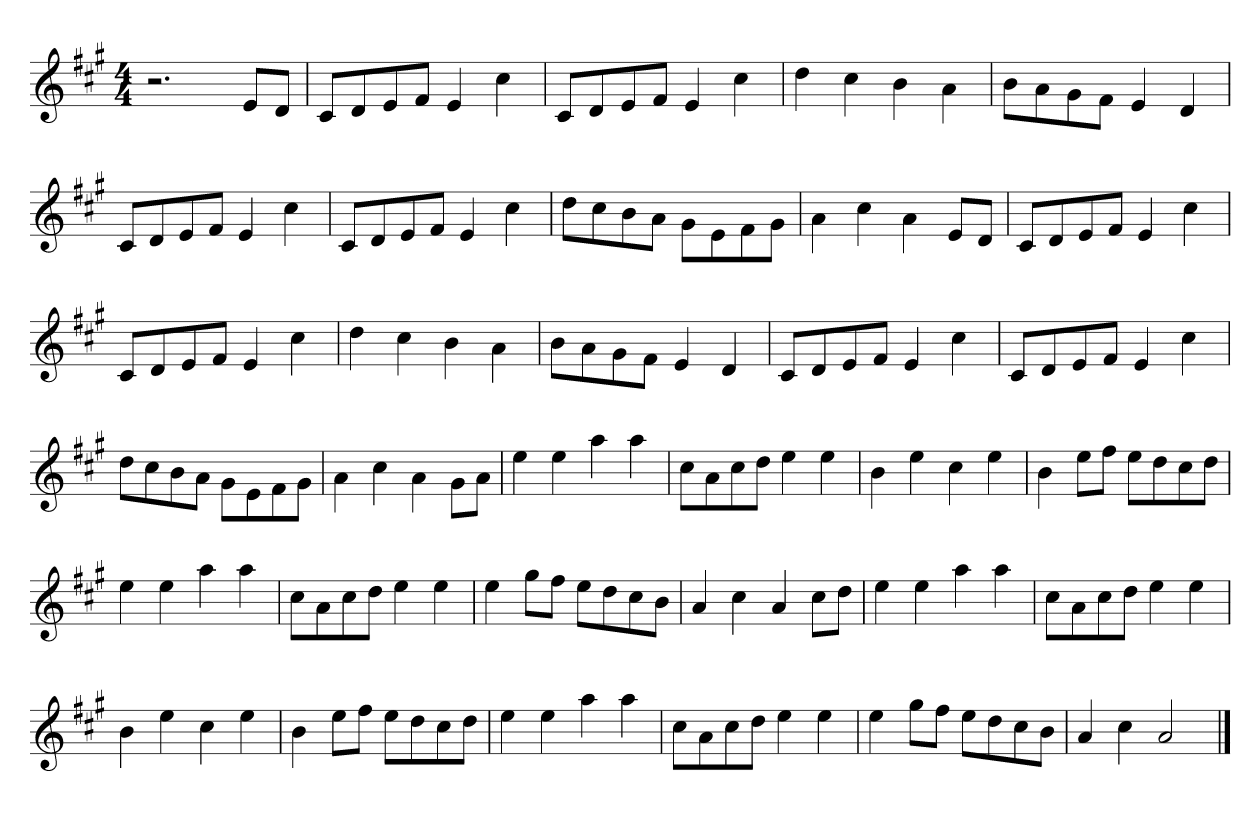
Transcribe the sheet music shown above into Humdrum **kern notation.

**kern
*part1
*staff1
*clefG2
*k[f#c#g#]
*M4/4
=
2.r
8e/L
8d/J
=
8c#/L
8d/
8e/
8f#/J
4e/
4cc#\
=
8c#/L
8d/
8e/
8f#/J
4e/
4cc#\
=
4dd\
4cc#\
4b\
4a\
=
8b\L
8a\
8g#\
8f#\J
4e/
4d/
=
8c#/L
8d/
8e/
8f#/J
4e/
4cc#\
=
8c#/L
8d/
8e/
8f#/J
4e/
4cc#\
=
8dd\L
8cc#\
8b\
8a\J
8g#\L
8e\
8f#\
8g#\J
=
4a\
4cc#\
4a\
8e/L
8d/J
=
8c#/L
8d/
8e/
8f#/J
4e/
4cc#\
=
8c#/L
8d/
8e/
8f#/J
4e/
4cc#\
=
4dd\
4cc#\
4b\
4a\
=
8b\L
8a\
8g#\
8f#\J
4e/
4d/
=
8c#/L
8d/
8e/
8f#/J
4e/
4cc#\
=
8c#/L
8d/
8e/
8f#/J
4e/
4cc#\
=
8dd\L
8cc#\
8b\
8a\J
8g#\L
8e\
8f#\
8g#\J
=
4a\
4cc#\
4a\
8g#\L
8a\J
=
4ee\
4ee\
4aa\
4aa\
=
8cc#\L
8a\
8cc#\
8dd\J
4ee\
4ee\
=
4b\
4ee\
4cc#\
4ee\
=
4b\
8ee\L
8ff#\J
8ee\L
8dd\
8cc#\
8dd\J
=
4ee\
4ee\
4aa\
4aa\
=
8cc#\L
8a\
8cc#\
8dd\J
4ee\
4ee\
=
4ee\
8gg#\L
8ff#\J
8ee\L
8dd\
8cc#\
8b\J
=
4a/
4cc#\
4a/
8cc#\L
8dd\J
=
4ee\
4ee\
4aa\
4aa\
=
8cc#\L
8a\
8cc#\
8dd\J
4ee\
4ee\
=
4b\
4ee\
4cc#\
4ee\
=
4b\
8ee\L
8ff#\J
8ee\L
8dd\
8cc#\
8dd\J
=
4ee\
4ee\
4aa\
4aa\
=
8cc#\L
8a\
8cc#\
8dd\J
4ee\
4ee\
=
4ee\
8gg#\L
8ff#\J
8ee\L
8dd\
8cc#\
8b\J
=
4a/
4cc#\
2a/
==
*-
